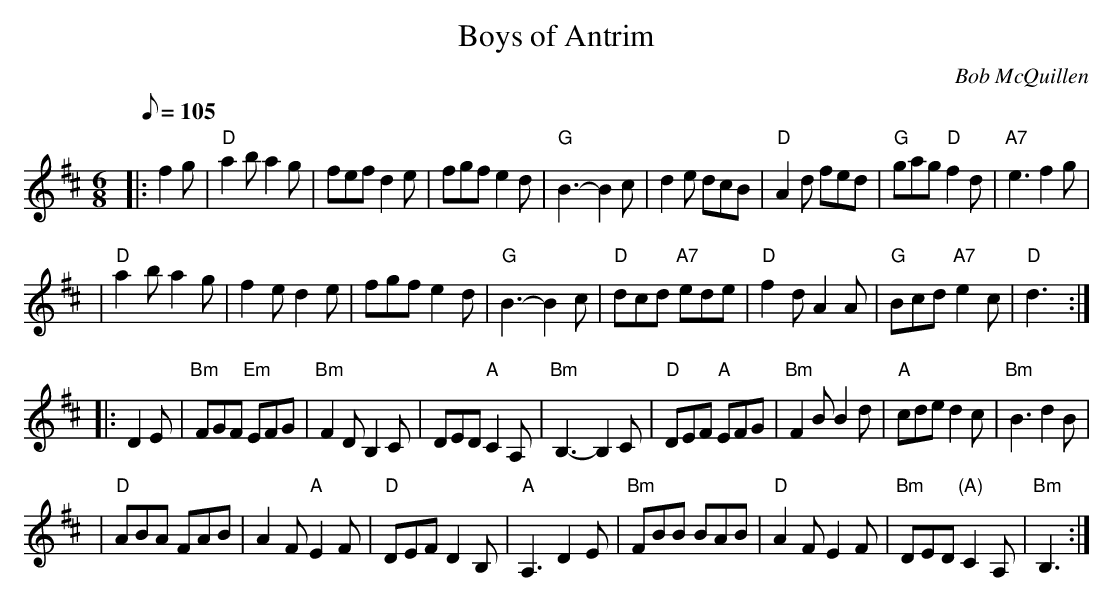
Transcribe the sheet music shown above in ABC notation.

X:1
T:Boys of Antrim
M:6/8
L:1/8
Q:105
C:Bob McQuillen
K:D
|: f2 g \
| "D"a2b a2g | fef d2e | fgf e2d | "G"B3-B2c \
| d2e dcB | "D"A2d fed | "G"gag "D"f2d | "A7"e3 f2g |
| "D"a2b a2g | f2e d2e | fgf e2d | "G"B3-B2c \
| "D"dcd "A7"ede | "D"f2d A2A | "G"Bcd "A7"e2c | "D"d3 :|
|: D2E \
| "Bm"FGF "Em"EFG | "Bm"F2D B,2C | DED "A"C2A, | "Bm"B,3-B,2C \
| "D"DEF "A"EFG | "Bm"F2B B2d | "A"cde d2c | "Bm"B3 d2B |
| "D"ABA FAB | A2F "A"E2F | "D"DEF D2B, | "A"A,3 D2E \
| "Bm"FBB BAB | "D"A2F E2F | "Bm"DED "(A)"C2A, | "Bm"B,3 :|
